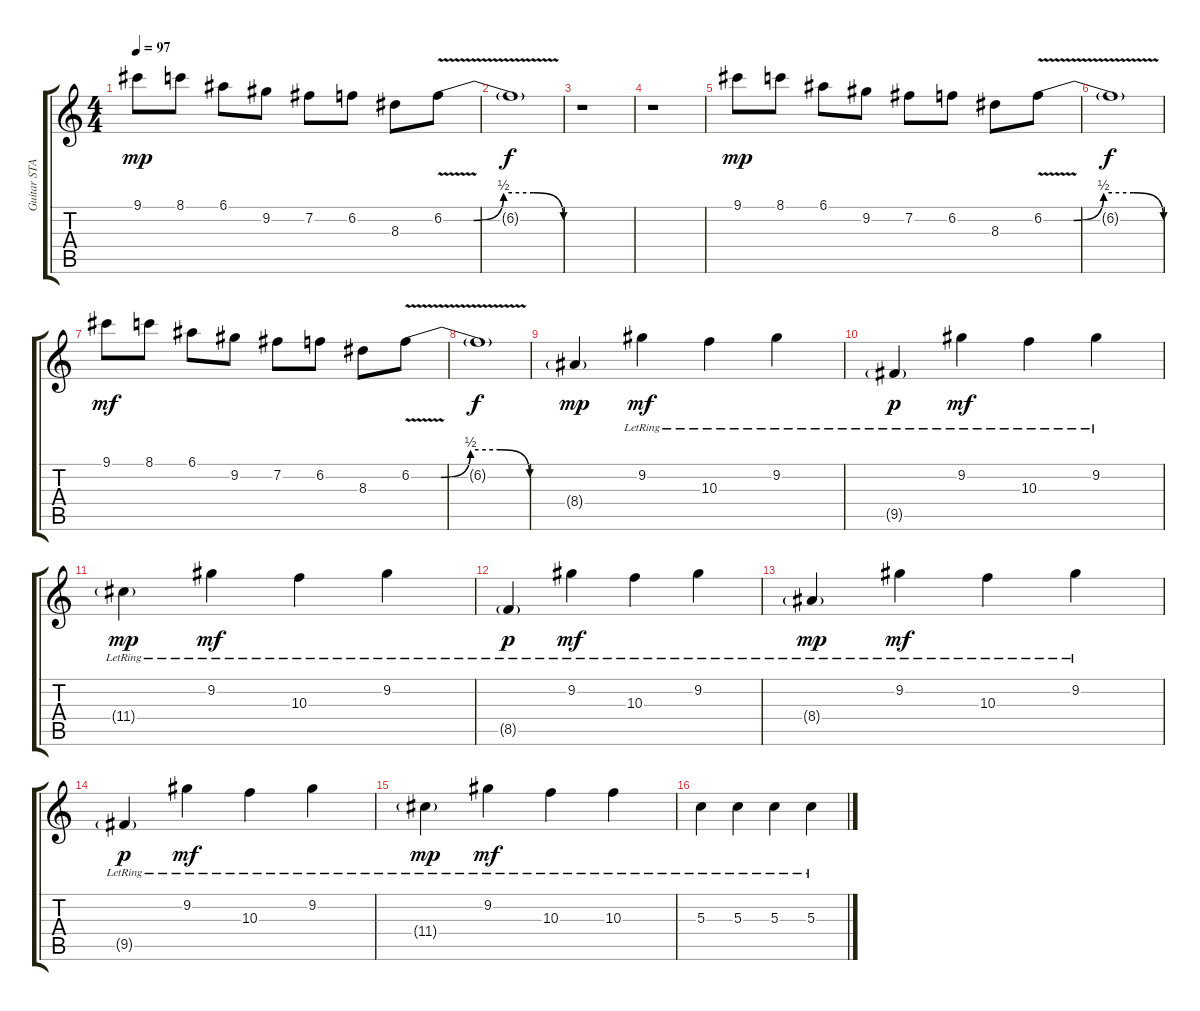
\track ("Guitar STANDARD THREE" "Guitar STA") {instrument distortionguitar}
\staff {score tabs}
\tuning (E4 B3 G3 D3 A2 E2) {hide}
\ts (4 4)
\tempo 97
\clef g2
\ks c
9.1.8{dy mp volume 16 balance 8 instrument distortionguitar} 8.1.8 6.1.8 9.2.8 7.2.8 6.2.8 8.3.8 6.2{be (custom 0 0 15 0 30 2 45 2 60 0) v}.8 |
6.2{t}.1{dy f volume 10} |
r.1 |
r.1 |
9.1.8{dy mp volume 16} 8.1.8 6.1.8 9.2.8 7.2.8 6.2.8 8.3.8 6.2{be (custom 0 0 15 0 30 2 45 2 60 0) v}.8 |
6.2{t}.1{dy f volume 10} |
9.1.8{dy mf volume 16} 8.1.8 6.1.8 9.2.8 7.2.8 6.2.8 8.3.8 6.2{be (custom 0 0 15 0 30 2 45 2 60 0) v}.8 |
6.2{t}.1{dy f volume 8} |
8.4{g}.4{dy mp volume 16 instrument electricguitarclean} 9.2{lr}.4{dy mf} 10.3{lr}.4 9.2{lr}.4 |
9.5{g lr}.4{dy p} 9.2{lr}.4{dy mf} 10.3{lr}.4 9.2{lr}.4 |
11.4{g lr}.4{dy mp} 9.2{lr}.4{dy mf} 10.3{lr}.4 9.2{lr}.4 |
8.5{g lr}.4{dy p} 9.2{lr}.4{dy mf} 10.3{lr}.4 9.2{lr}.4 |
8.4{g lr}.4{dy mp} 9.2{lr}.4{dy mf} 10.3{lr}.4 9.2{lr}.4 |
9.5{g lr}.4{dy p} 9.2{lr}.4{dy mf} 10.3{lr}.4 9.2{lr}.4 |
11.4{g lr}.4{dy mp} 9.2{lr}.4{dy mf} 10.3{lr}.4 10.3{lr}.4 |
5.3{lr}.4 5.3{lr}.4 5.3{lr}.4 5.3{lr}.4
